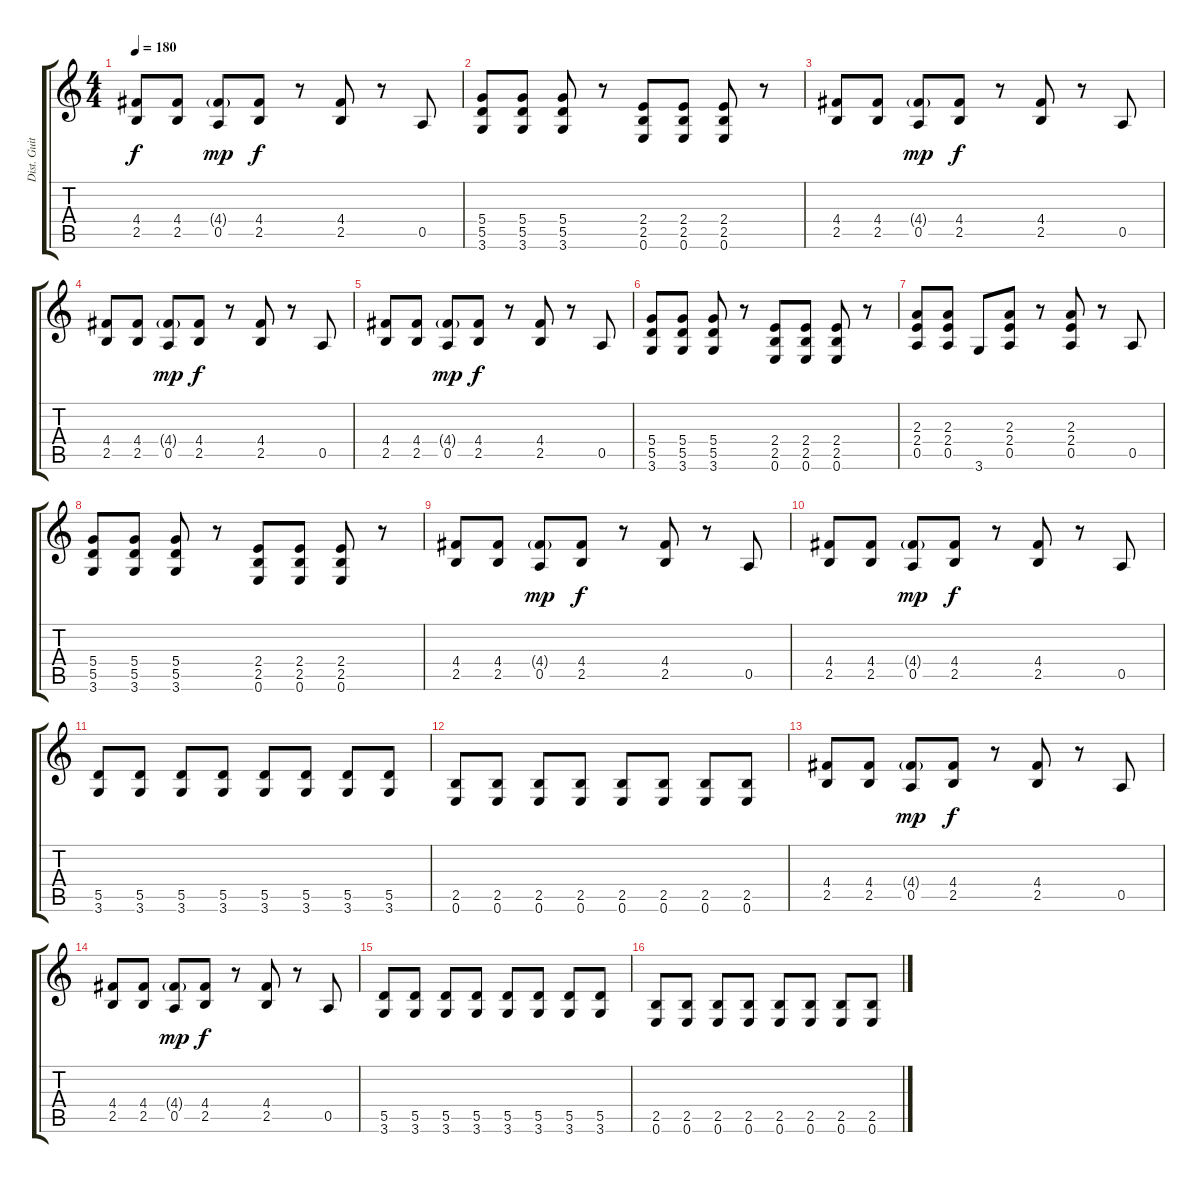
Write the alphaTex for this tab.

\track ("Dist. Guitar 2" "Dist. Guit") {instrument distortionguitar}
\staff {score tabs}
\tuning (E4 B3 G3 D3 A2 E2) {hide}
\ts (4 4)
\tempo 180
\clef g2
\ks c
(4.4 2.5).8{dy f} (4.4 2.5).8 (4.4{g} 0.5).8{dy mp} (4.4 2.5).8{dy f} r.8 (4.4 2.5).8 r.8 0.5.8 |
(5.4 5.5 3.6).8 (5.4 5.5 3.6).8 (5.4 5.5 3.6).8 r.8 (2.4 2.5 0.6).8 (2.4 2.5 0.6).8 (2.4 2.5 0.6).8 r.8 |
(4.4 2.5).8 (4.4 2.5).8 (4.4{g} 0.5).8{dy mp} (4.4 2.5).8{dy f} r.8 (4.4 2.5).8 r.8 0.5.8 |
(4.4 2.5).8 (4.4 2.5).8 (4.4{g} 0.5).8{dy mp} (4.4 2.5).8{dy f} r.8 (4.4 2.5).8 r.8 0.5.8 |
(4.4 2.5).8 (4.4 2.5).8 (4.4{g} 0.5).8{dy mp} (4.4 2.5).8{dy f} r.8 (4.4 2.5).8 r.8 0.5.8 |
(5.4 5.5 3.6).8 (5.4 5.5 3.6).8 (5.4 5.5 3.6).8 r.8 (2.4 2.5 0.6).8 (2.4 2.5 0.6).8 (2.4 2.5 0.6).8 r.8 |
(2.3 2.4 0.5).8 (2.3 2.4 0.5).8 3.6.8 (2.3 2.4 0.5).8 r.8 (2.3 2.4 0.5).8 r.8 0.5.8 |
(5.4 5.5 3.6).8 (5.4 5.5 3.6).8 (5.4 5.5 3.6).8 r.8 (2.4 2.5 0.6).8 (2.4 2.5 0.6).8 (2.4 2.5 0.6).8 r.8 |
(4.4 2.5).8 (4.4 2.5).8 (4.4{g} 0.5).8{dy mp} (4.4 2.5).8{dy f} r.8 (4.4 2.5).8 r.8 0.5.8 |
(4.4 2.5).8 (4.4 2.5).8 (4.4{g} 0.5).8{dy mp} (4.4 2.5).8{dy f} r.8 (4.4 2.5).8 r.8 0.5.8 |
(5.5 3.6).8 (5.5 3.6).8 (5.5 3.6).8 (5.5 3.6).8 (5.5 3.6).8 (5.5 3.6).8 (5.5 3.6).8 (5.5 3.6).8 |
(2.5 0.6).8 (2.5 0.6).8 (2.5 0.6).8 (2.5 0.6).8 (2.5 0.6).8 (2.5 0.6).8 (2.5 0.6).8 (2.5 0.6).8 |
(4.4 2.5).8 (4.4 2.5).8 (4.4{g} 0.5).8{dy mp} (4.4 2.5).8{dy f} r.8 (4.4 2.5).8 r.8 0.5.8 |
(4.4 2.5).8 (4.4 2.5).8 (4.4{g} 0.5).8{dy mp} (4.4 2.5).8{dy f} r.8 (4.4 2.5).8 r.8 0.5.8 |
(5.5 3.6).8 (5.5 3.6).8 (5.5 3.6).8 (5.5 3.6).8 (5.5 3.6).8 (5.5 3.6).8 (5.5 3.6).8 (5.5 3.6).8 |
(2.5 0.6).8 (2.5 0.6).8 (2.5 0.6).8 (2.5 0.6).8 (2.5 0.6).8 (2.5 0.6).8 (2.5 0.6).8 (2.5 0.6).8
